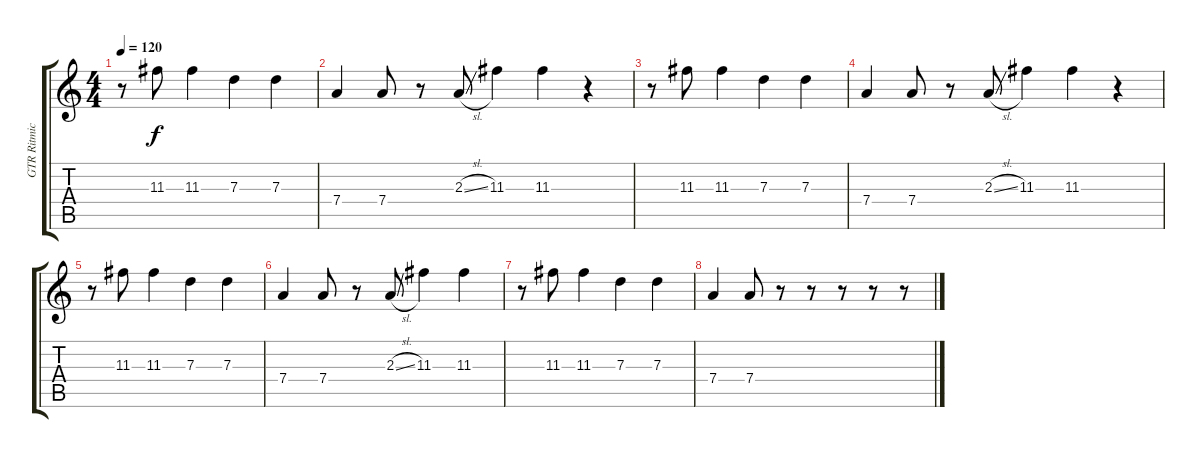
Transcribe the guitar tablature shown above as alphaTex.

\track ("GTR Ritmica" "GTR Ritmic") {instrument distortionguitar}
\staff {score tabs}
\tuning (E4 B3 G3 D3 A2 E2) {hide}
\ts (4 4)
\tempo 120
\clef g2
\ks c
r.8{dy f} 11.3.8 11.3.4 7.3.4 7.3.4 |
7.4.4 7.4.8 r.8 2.3{sl}.8 11.3.4 11.3.4 r.4 |
r.8 11.3.8 11.3.4 7.3.4 7.3.4 |
7.4.4 7.4.8 r.8 2.3{sl}.8 11.3.4 11.3.4 r.4 |
r.8 11.3.8 11.3.4 7.3.4 7.3.4 |
7.4.4 7.4.8 r.8 2.3{sl}.8 11.3.4 11.3.4 |
r.8 11.3.8 11.3.4 7.3.4 7.3.4 |
7.4.4 7.4.8 r.8 r.8 r.8 r.8 r.8
